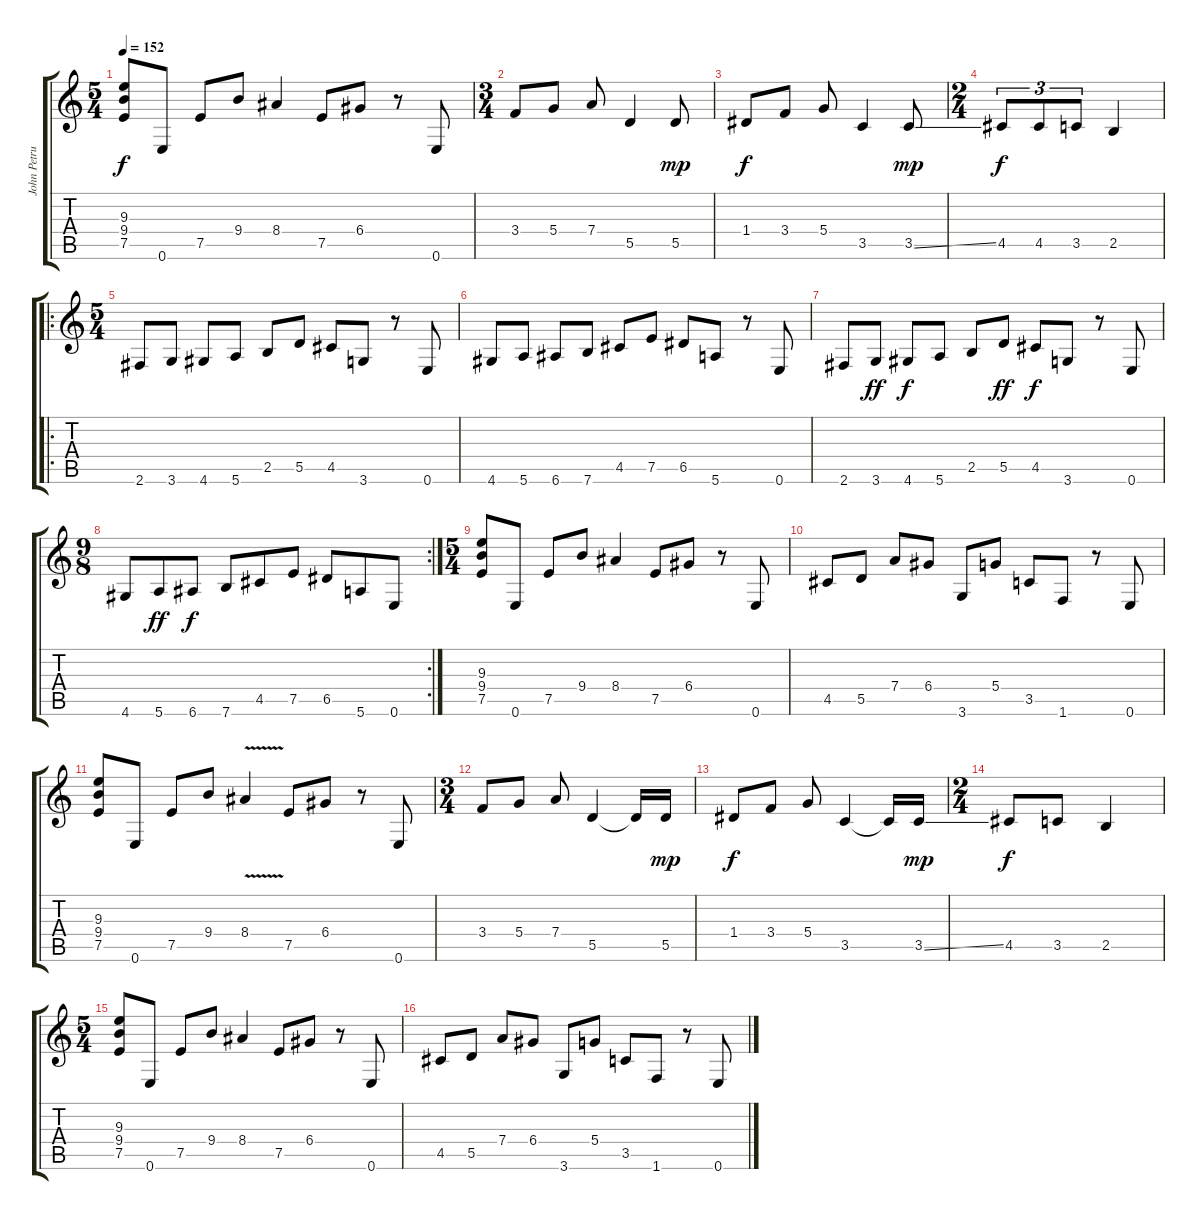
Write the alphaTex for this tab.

\track ("John Petrucci (Guitar)" "John Petru") {instrument distortionguitar}
\staff {score tabs}
\tuning (E4 B3 G3 D3 A2 E2) {hide}
\ts (5 4)
\tempo 152
\clef g2
\ks c
(9.3 9.4 7.5).8{dy f} 0.6.8 7.5.8 9.4.8 8.4.4 7.5.8 6.4.8 r.8 0.6.8 |
\ts (3 4)
3.4.8 5.4.8 7.4.8 5.5.4 5.5.8{dy mp} |
1.4.8{dy f} 3.4.8 5.4.8 3.5.4 3.5{ss}.8{dy mp} |
\ts (2 4)
4.5.8{tu (3 2) dy f} 4.5.8{tu (3 2)} 3.5.8{tu (3 2)} 2.5.4 |
\ro
\ts (5 4)
2.6.8 3.6.8 4.6.8 5.6.8 2.5.8 5.5.8 4.5.8 3.6.8 r.8 0.6.8 |
4.6.8 5.6.8 6.6.8 7.6.8 4.5.8 7.5.8 6.5.8 5.6.8 r.8 0.6.8 |
2.6.8 3.6.8{dy ff} 4.6.8{dy f} 5.6.8 2.5.8 5.5.8{dy ff} 4.5.8{dy f} 3.6.8 r.8 0.6.8 |
\rc 2
\ts (9 8)
4.6.8 5.6.8{dy ff} 6.6.8{dy f} 7.6.8 4.5.8 7.5.8 6.5.8 5.6.8 0.6.8 |
\ts (5 4)
(9.3 9.4 7.5).8 0.6.8 7.5.8 9.4.8 8.4.4 7.5.8 6.4.8 r.8 0.6.8 |
4.5.8 5.5.8 7.4.8 6.4.8 3.6.8 5.4.8 3.5.8 1.6.8 r.8 0.6.8 |
(9.3 9.4 7.5).8 0.6.8 7.5.8 9.4.8 8.4{v}.4 7.5.8 6.4.8 r.8 0.6.8 |
\ts (3 4)
3.4.8 5.4.8 7.4.8 5.5.4 5.5{t}.16 5.5.16{dy mp} |
1.4.8{dy f} 3.4.8 5.4.8 3.5.4 3.5{t}.16 3.5{ss}.16{dy mp} |
\ts (2 4)
4.5.8{dy f} 3.5.8 2.5.4 |
\ts (5 4)
(9.3 9.4 7.5).8 0.6.8 7.5.8 9.4.8 8.4.4 7.5.8 6.4.8 r.8 0.6.8 |
4.5.8 5.5.8 7.4.8 6.4.8 3.6.8 5.4.8 3.5.8 1.6.8 r.8 0.6.8
